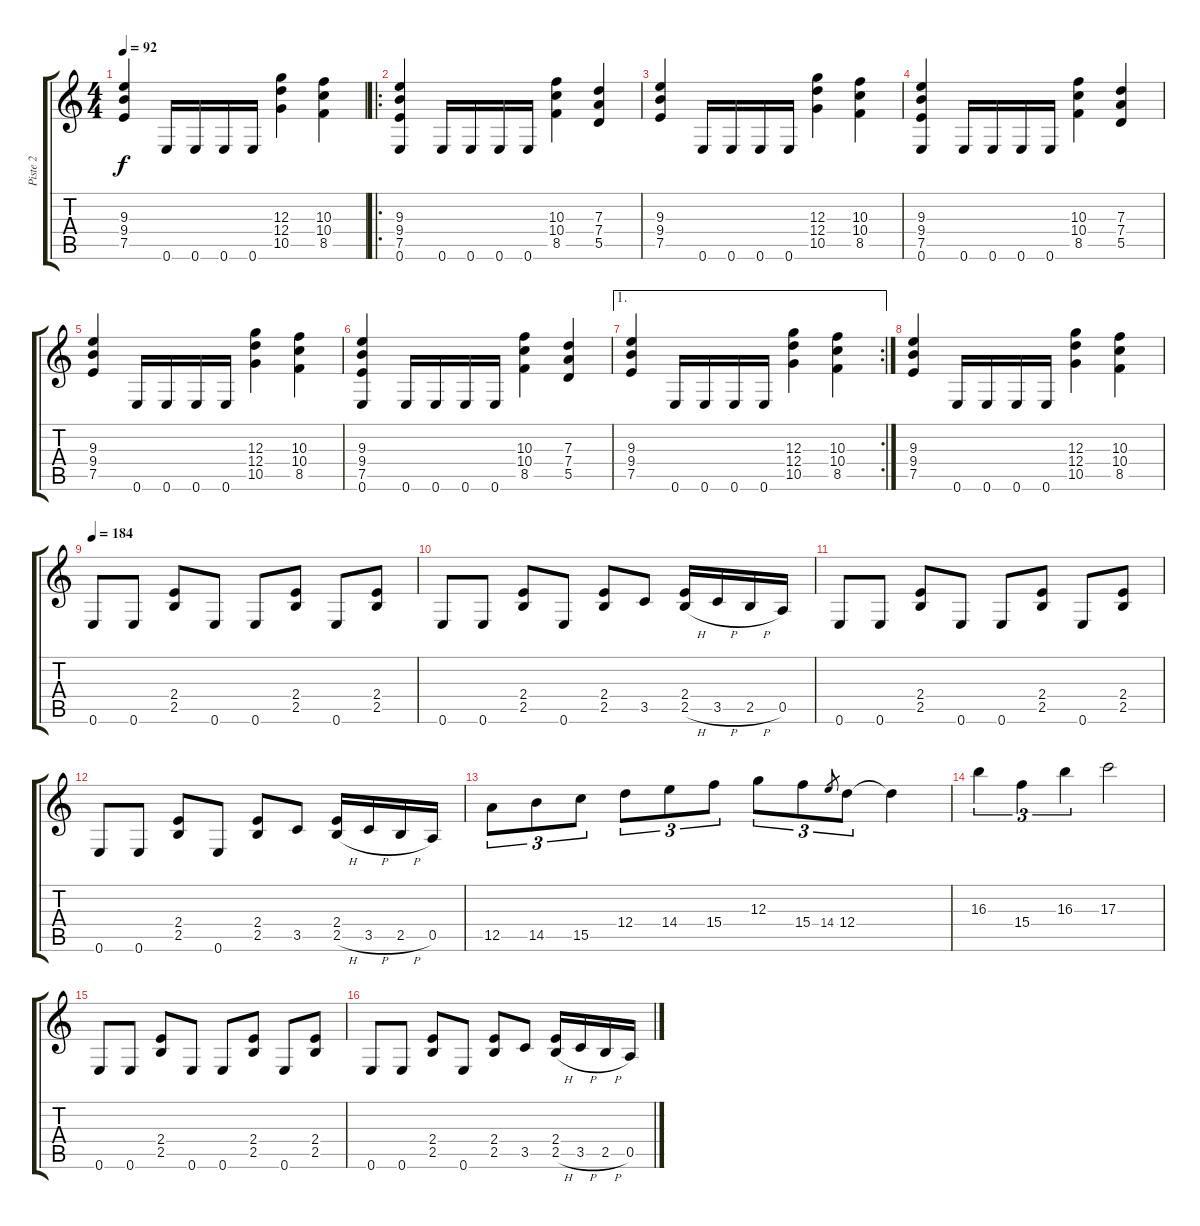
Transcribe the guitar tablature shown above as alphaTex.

\track ("Piste 2" "Piste 2") {instrument overdrivenguitar}
\staff {score tabs}
\tuning (E4 B3 G3 D3 A2 E2) {hide}
\ts (4 4)
\tempo 92
\clef g2
\ks c
(9.3 9.4 7.5).4{dy f} 0.6.16 0.6.16 0.6.16 0.6.16 (12.3 12.4 10.5).4 (10.3 10.4 8.5).4 |
\ro
(9.3 9.4 7.5 0.6).4 0.6.16 0.6.16 0.6.16 0.6.16 (10.3 10.4 8.5).4 (7.3 7.4 5.5).4 |
(9.3 9.4 7.5).4 0.6.16 0.6.16 0.6.16 0.6.16 (12.3 12.4 10.5).4 (10.3 10.4 8.5).4 |
(9.3 9.4 7.5 0.6).4 0.6.16 0.6.16 0.6.16 0.6.16 (10.3 10.4 8.5).4 (7.3 7.4 5.5).4 |
(9.3 9.4 7.5).4 0.6.16 0.6.16 0.6.16 0.6.16 (12.3 12.4 10.5).4 (10.3 10.4 8.5).4 |
(9.3 9.4 7.5 0.6).4 0.6.16 0.6.16 0.6.16 0.6.16 (10.3 10.4 8.5).4 (7.3 7.4 5.5).4 |
\ae 1
\rc 2
(9.3 9.4 7.5).4 0.6.16 0.6.16 0.6.16 0.6.16 (12.3 12.4 10.5).4 (10.3 10.4 8.5).4 |
(9.3 9.4 7.5).4 0.6.16 0.6.16 0.6.16 0.6.16 (12.3 12.4 10.5).4 (10.3 10.4 8.5).4 |
\tempo 184
0.6.8 0.6.8 (2.4 2.5).8 0.6.8 0.6.8 (2.4 2.5).8 0.6.8 (2.4 2.5).8 |
0.6.8 0.6.8 (2.4 2.5).8 0.6.8 (2.4 2.5).8 3.5.8 (2.4 2.5{h}).16 3.5{h}.16 2.5{h}.16 0.5.16 |
0.6.8 0.6.8 (2.4 2.5).8 0.6.8 0.6.8 (2.4 2.5).8 0.6.8 (2.4 2.5).8 |
0.6.8 0.6.8 (2.4 2.5).8 0.6.8 (2.4 2.5).8 3.5.8 (2.4 2.5{h}).16 3.5{h}.16 2.5{h}.16 0.5.16 |
12.5.8{tu (3 2)} 14.5.8{tu (3 2)} 15.5.8{tu (3 2)} 12.4.8{tu (3 2)} 14.4.8{tu (3 2)} 15.4.8{tu (3 2)} 12.3.8{tu (3 2)} 15.4.8{tu (3 2)} 14.4.8{gr} 12.4.8{tu (3 2)} 12.4{t}.4 |
16.3.4{tu (3 2)} 15.4.4{tu (3 2)} 16.3.4{tu (3 2)} 17.3.2 |
0.6.8 0.6.8 (2.4 2.5).8 0.6.8 0.6.8 (2.4 2.5).8 0.6.8 (2.4 2.5).8 |
0.6.8 0.6.8 (2.4 2.5).8 0.6.8 (2.4 2.5).8 3.5.8 (2.4 2.5{h}).16 3.5{h}.16 2.5{h}.16 0.5.16
